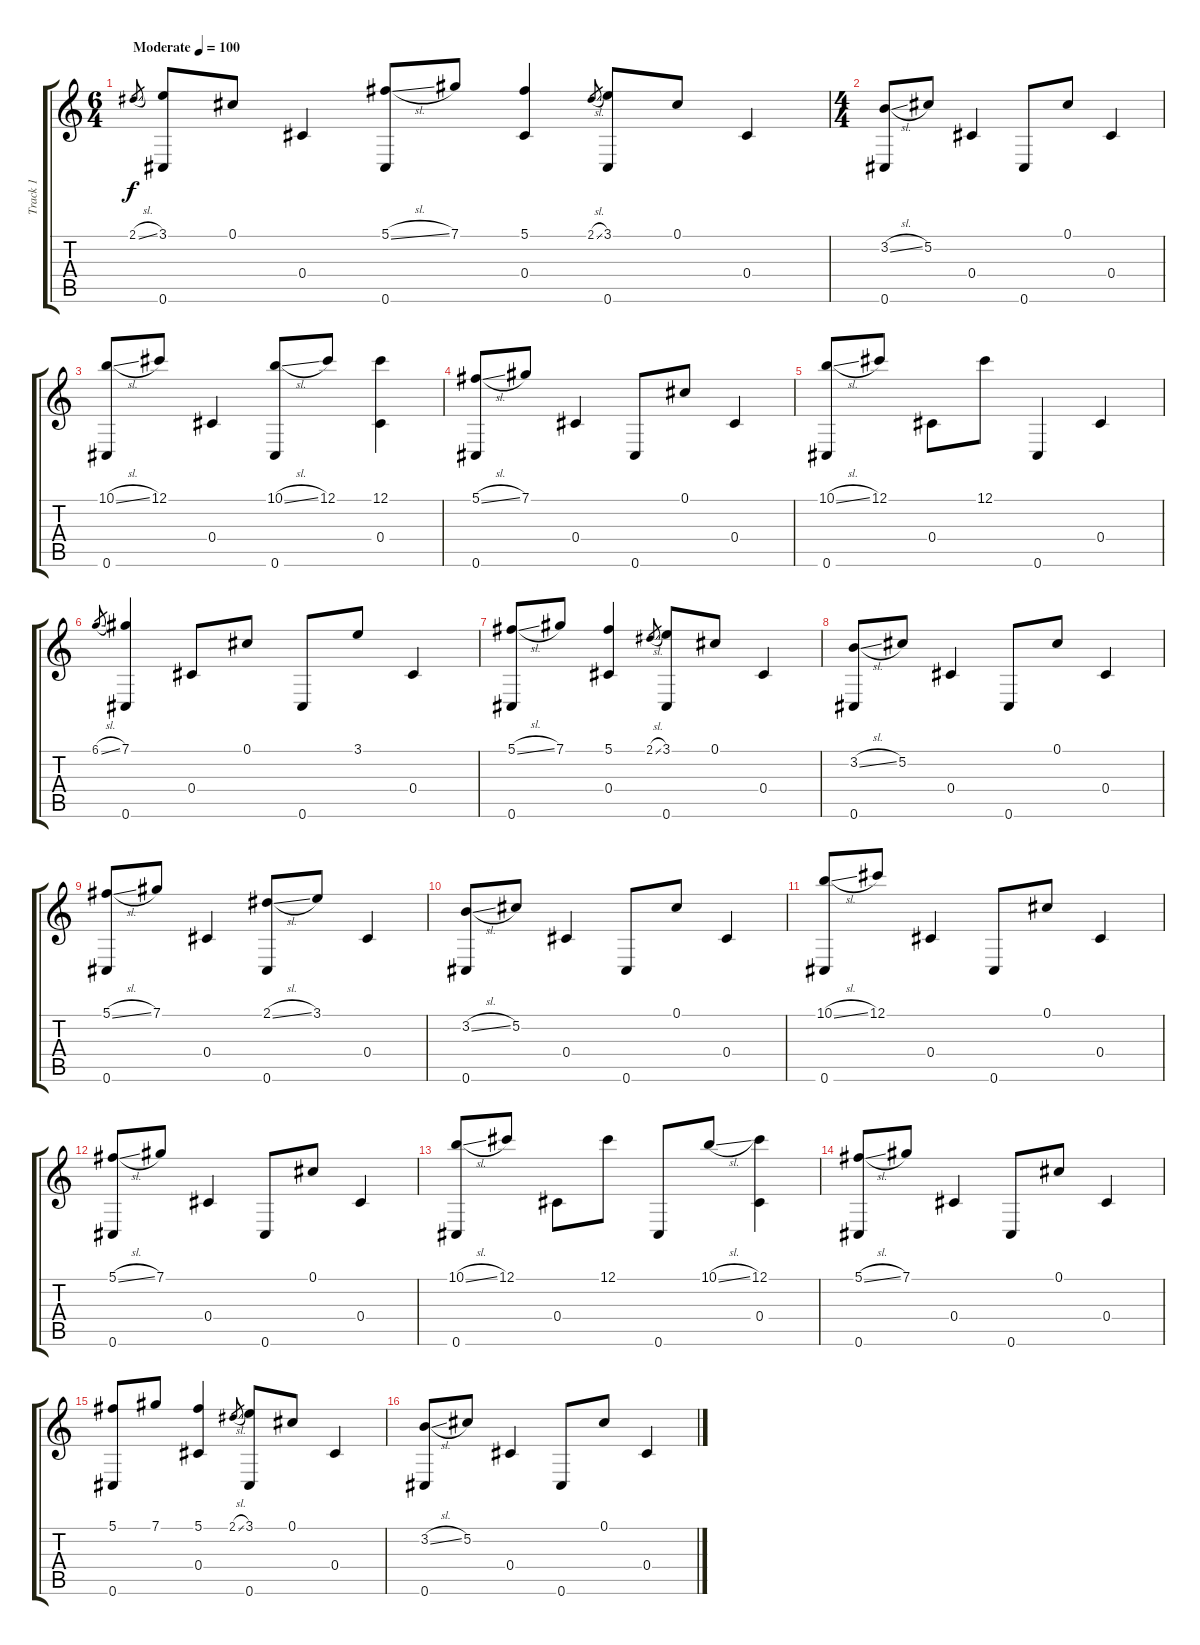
\track ("Track 1" "Track 1") {instrument acousticguitarsteel}
\staff {score tabs}
\tuning (Db4 Ab3 F3 Db3 Ab2 Db2) {hide}
\ts (6 4)
\tempo (100 "Moderate")
\clef g2
\ks c
2.1{sl}.8{gr dy f instrument acousticguitarsteel} (3.1 0.6).8 0.1.8 0.4.4 (5.1{sl} 0.6).8 7.1.8 (5.1 0.4).4 2.1{sl}.8{gr} (3.1 0.6).8 0.1.8 0.4.4 |
\ts (4 4)
(3.2{sl} 0.6).8 5.2.8 0.4.4 0.6.8 0.1.8 0.4.4 |
(10.1{sl} 0.6).8 12.1.8 0.4.4 (10.1{sl} 0.6).8 12.1.8 (12.1 0.4).4 |
(5.1{sl} 0.6).8 7.1.8 0.4.4 0.6.8 0.1.8 0.4.4 |
(10.1{sl} 0.6).8 12.1.8 0.4.8 12.1.8 0.6.4 0.4.4 |
6.1{sl}.8{gr} (7.1 0.6).4 0.4.8 0.1.8 0.6.8 3.1.8 0.4.4 |
(5.1{sl} 0.6).8 7.1.8 (5.1 0.4).4 2.1{sl}.8{gr} (3.1 0.6).8 0.1.8 0.4.4 |
(3.2{sl} 0.6).8 5.2.8 0.4.4 0.6.8 0.1.8 0.4.4 |
(5.1{sl} 0.6).8 7.1.8 0.4.4 (2.1{sl} 0.6).8 3.1.8 0.4.4 |
(3.2{sl} 0.6).8 5.2.8 0.4.4 0.6.8 0.1.8 0.4.4 |
(10.1{sl} 0.6).8 12.1.8 0.4.4 0.6.8 0.1.8 0.4.4 |
(5.1{sl} 0.6).8 7.1.8 0.4.4 0.6.8 0.1.8 0.4.4 |
(10.1{sl} 0.6).8 12.1.8 0.4.8 12.1.8 0.6.8 10.1{sl}.8 (12.1 0.4).4 |
(5.1{sl} 0.6).8 7.1.8 0.4.4 0.6.8 0.1.8 0.4.4 |
(5.1 0.6).8 7.1.8 (5.1 0.4).4 2.1{sl}.8{gr} (3.1 0.6).8 0.1.8 0.4.4 |
(3.2{sl} 0.6).8 5.2.8 0.4.4 0.6.8 0.1.8 0.4.4
